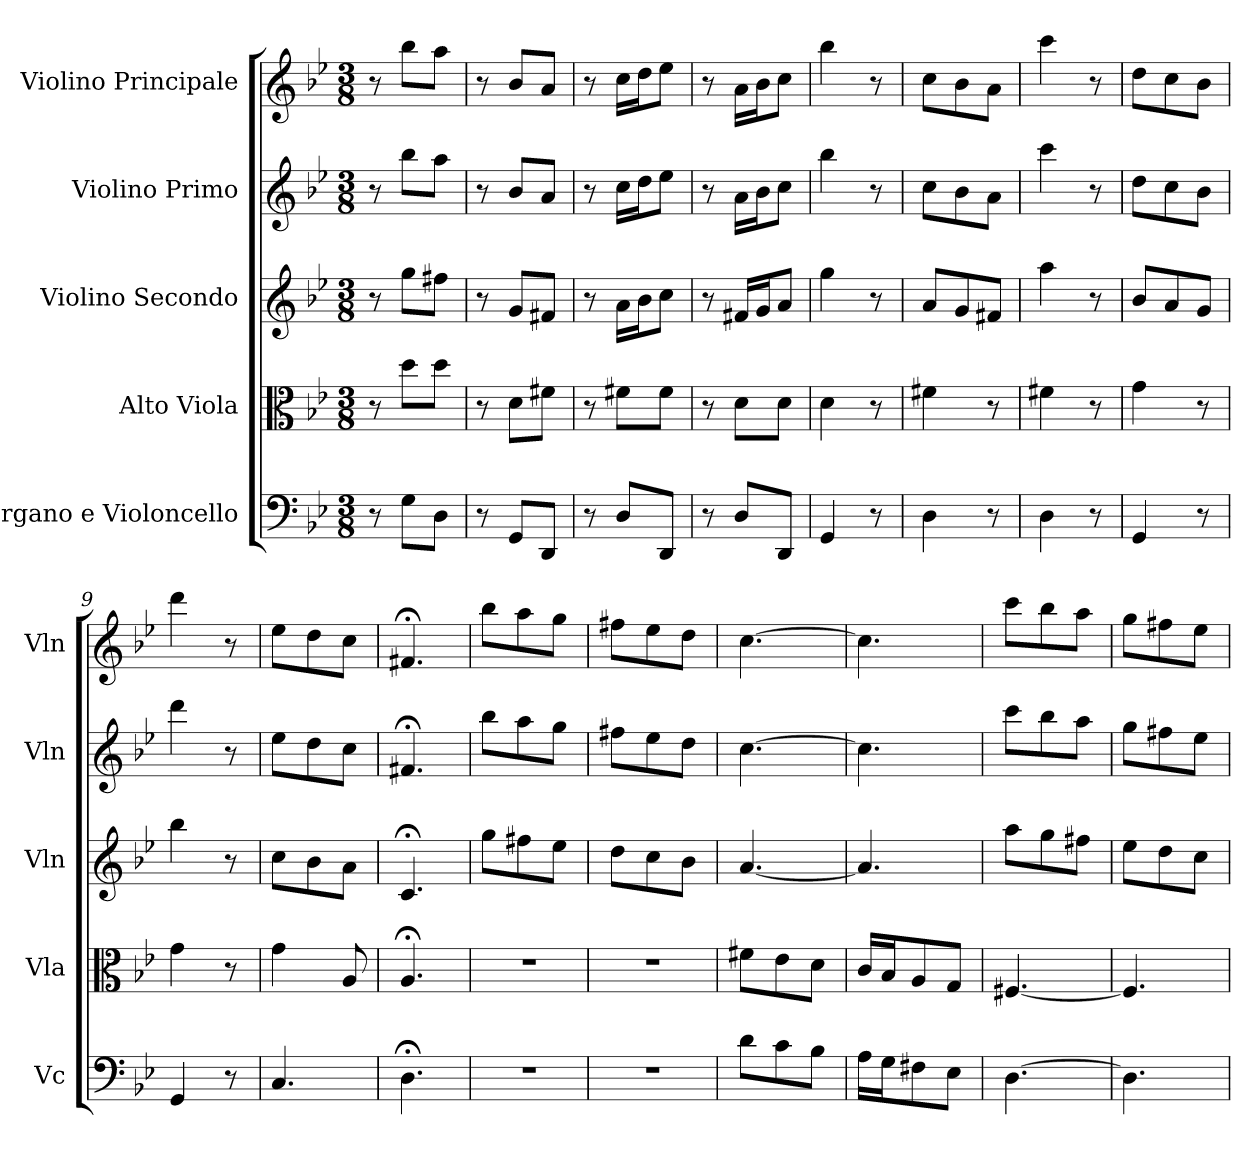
**kern	**kern	**kern	**kern	**kern
*part5	*part4	*part3	*part2	*part1
*staff5	*staff4	*staff3	*staff2	*staff1
*I"Organo e Violoncello	*I"Alto Viola	*I"Violino Secondo	*I"Violino Primo	*I"Violino Principale
*I'Vc	*I'Vla	*I'Vln	*I'Vln	*I'Vln
*clefF4	*clefC3	*clefG2	*clefG2	*clefG2
*k[b-e-]	*k[b-e-]	*k[b-e-]	*k[b-e-]	*k[b-e-]
*M3/8	*M3/8	*M3/8	*M3/8	*M3/8
=1	=1	=1	=1	=1
8r	8r	8r	8r	8r
8G\L	8dd\L	8gg\L	8bb-\L	8bb-\L
8D\J	8dd\J	8ff#\J	8aa\J	8aa\J
=2	=2	=2	=2	=2
8r	8r	8r	8r	8r
8GG/L	8d\L	8g/L	8b-/L	8b-/L
8DD/J	8f#\J	8f#/J	8a/J	8a/J
=3	=3	=3	=3	=3
8r	8r	8r	8r	8r
8D/L	8f#\L	16a\LL	16cc\LL	16cc\LL
.	.	16b-\J	16dd\J	16dd\J
8DD/J	8f#\J	8cc\J	8ee-\J	8ee-\J
=4	=4	=4	=4	=4
8r	8r	8r	8r	8r
8D/L	8d\L	16f#/LL	16a\LL	16a\LL
.	.	16g/J	16b-\J	16b-\J
8DD/J	8d\J	8a/J	8cc\J	8cc\J
=5	=5	=5	=5	=5
4GG/	4d\	4gg\	4bb-\	4bb-\
8r	8r	8r	8r	8r
=6	=6	=6	=6	=6
4D\	4f#\	8a/L	8cc\L	8cc\L
.	.	8g/	8b-\	8b-\
8r	8r	8f#/J	8a\J	8a\J
=7	=7	=7	=7	=7
4D\	4f#\	4aa\	4ccc\	4ccc\
8r	8r	8r	8r	8r
=8	=8	=8	=8	=8
4GG/	4g\	8b-/L	8dd\L	8dd\L
.	.	8a/	8cc\	8cc\
8r	8r	8g/J	8b-\J	8b-\J
=9	=9	=9	=9	=9
4GG/	4g\	4bb-\	4ddd\	4ddd\
8r	8r	8r	8r	8r
=10	=10	=10	=10	=10
4.C/	4g\	8cc\L	8ee-\L	8ee-\L
.	.	8b-\	8dd\	8dd\
.	8A/	8a\J	8cc\J	8cc\J
=11	=11	=11	=11	=11
4.D;<\	4.A;</	4.c;</	4.f#;</	4.f#;</
=12	=12	=12	=12	=12
4.r	4.r	8gg\L	8bb-\L	8bb-\L
.	.	8ff#\	8aa\	8aa\
.	.	8ee-\J	8gg\J	8gg\J
=13	=13	=13	=13	=13
4.r	4.r	8dd\L	8ff#\L	8ff#\L
.	.	8cc\	8ee-\	8ee-\
.	.	8b-\J	8dd\J	8dd\J
=14	=14	=14	=14	=14
8d\L	8f#\L	[4.a/	[4.cc\	[4.cc\
8c\	8e-\	.	.	.
8B-\J	8d\J	.	.	.
=15	=15	=15	=15	=15
16A\LL	16c/LL	4.a/]	4.cc\]	4.cc\]
16G\J	16B-/J	.	.	.
8F#\	8A/	.	.	.
8E-\J	8G/J	.	.	.
=16	=16	=16	=16	=16
[4.D\	[4.F#/	8aa\L	8ccc\L	8ccc\L
.	.	8gg\	8bb-\	8bb-\
.	.	8ff#\J	8aa\J	8aa\J
=17	=17	=17	=17	=17
4.D\]	4.F#/]	8ee-\L	8gg\L	8gg\L
.	.	8dd\	8ff#\	8ff#\
.	.	8cc\J	8ee-\J	8ee-\J
=	=	=	=	=
*-	*-	*-	*-	*-
